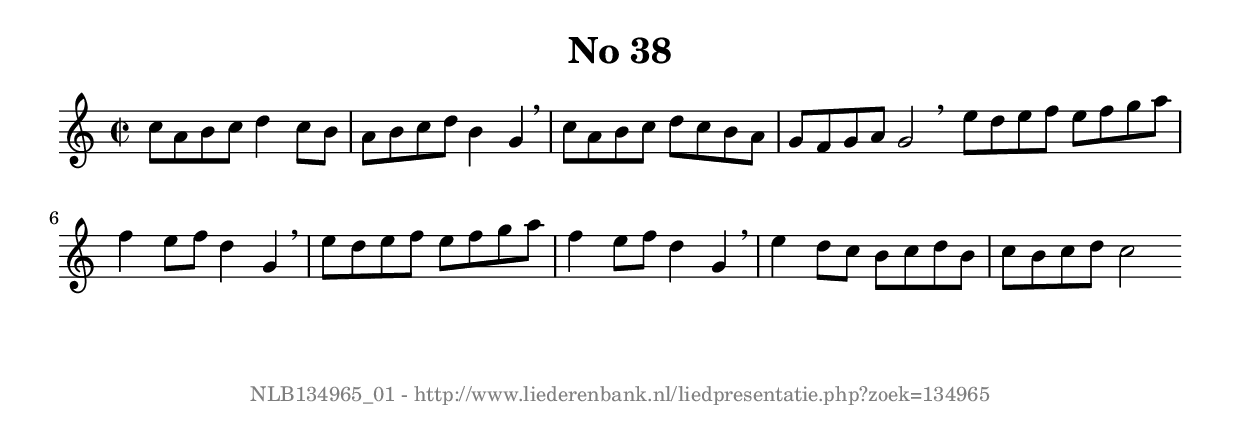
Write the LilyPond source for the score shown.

%
% produced by wce2krn 1.64 (7 June 2014)
%
\version"2.16"
#(append! paper-alist '(("long" . (cons (* 210 mm) (* 2000 mm)))))
#(set-default-paper-size "long")
sb = {\breathe}
mBreak = {\breathe }
bBreak = {\breathe }
x = {\once\override NoteHead #'style = #'cross }
gl=\glissando
itime={\override Staff.TimeSignature #'stencil = ##f }
ficta = {\once\set suggestAccidentals = ##t}
fine = {\once\override Score.RehearsalMark #'self-alignment-X = #1 \mark \markup {\italic{Fine}}}
dc = {\once\override Score.RehearsalMark #'self-alignment-X = #1 \mark \markup {\italic{D.C.}}}
dcf = {\once\override Score.RehearsalMark #'self-alignment-X = #1 \mark \markup {\italic{D.C. al Fine}}}
dcc = {\once\override Score.RehearsalMark #'self-alignment-X = #1 \mark \markup {\italic{D.C. al Coda}}}
ds = {\once\override Score.RehearsalMark #'self-alignment-X = #1 \mark \markup {\italic{D.S.}}}
dsf = {\once\override Score.RehearsalMark #'self-alignment-X = #1 \mark \markup {\italic{D.S. al Fine}}}
dsc = {\once\override Score.RehearsalMark #'self-alignment-X = #1 \mark \markup {\italic{D.S. al Coda}}}
pv = {\set Score.repeatCommands = #'((volta "1"))}
sv = {\set Score.repeatCommands = #'((volta "2"))}
tv = {\set Score.repeatCommands = #'((volta "3"))}
qv = {\set Score.repeatCommands = #'((volta "4"))}
xv = {\set Score.repeatCommands = #'((volta #f))}
\header{ tagline = ""
title = "No 38"
}
\score {{
\key c \major
\relative g'
{
\set melismaBusyProperties = #'()
\time 2/2
\tempo 4=120
\override Score.MetronomeMark #'transparent = ##t
\override Score.RehearsalMark #'break-visibility = #(vector #t #t #f)
c8 a b c d4 c8 b a b c d b4 g \sb c8 a b c d c b a g f g a g2 \bar ":|:" \bBreak
e'8 d e f e f g a f4 e8 f d4 g, \sb e'8 d e f e f g a f4 e8 f d4 g, \sb e' d8 c b c d b c b c d c2 \bar ":|"
 }}
 \midi { }
 \layout {
            indent = 0.0\cm
}
}
\markup { \vspace #0 } \markup { \with-color #grey \fill-line { \center-column { \smaller "NLB134965_01 - http://www.liederenbank.nl/liedpresentatie.php?zoek=134965" } } }
